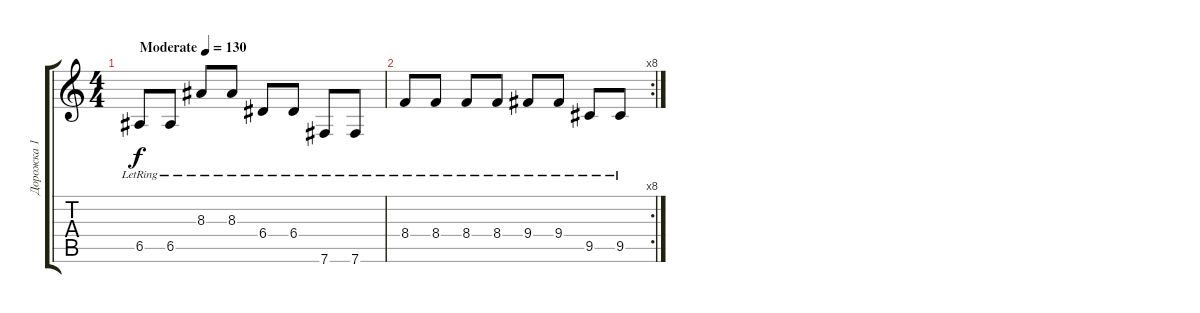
\track ("Дорожка 1" "Дорожка 1") {instrument electricguitarmuted}
\staff {score tabs}
\tuning (B3 Gb3 D3 A2 E2 B1) {hide}
\ts (4 4)
\tempo (130 "Moderate")
\clef g2
\ks c
6.5{lr}.8{dy f instrument electricguitarmuted} 6.5{lr}.8 8.3{lr}.8 8.3{lr}.8 6.4{lr}.8 6.4{lr}.8 7.6{lr}.8 7.6{lr}.8 |
\rc 8
8.4{lr}.8 8.4{lr}.8 8.4{lr}.8 8.4{lr}.8 9.4{lr}.8 9.4{lr}.8 9.5{lr}.8 9.5{lr}.8
